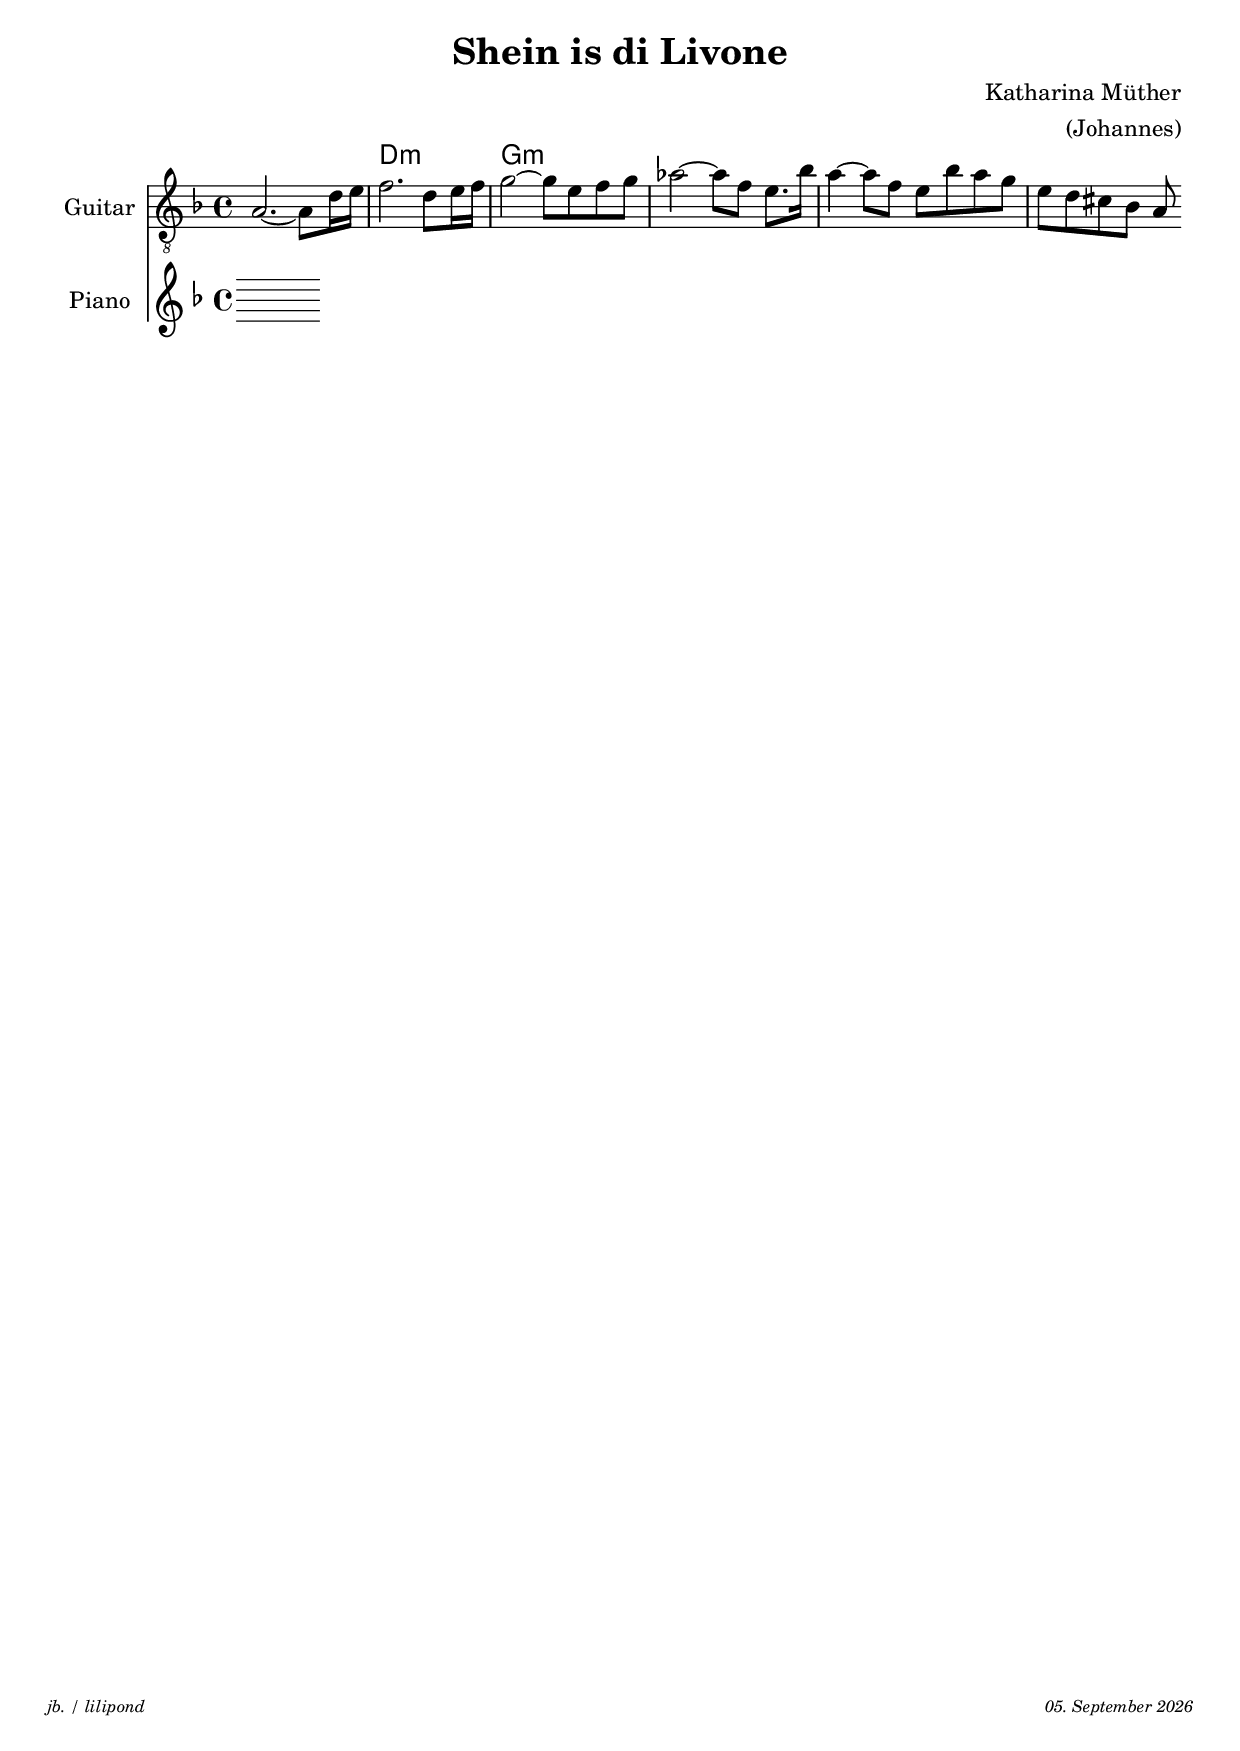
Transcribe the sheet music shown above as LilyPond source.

\version "2.20.0"

\header {
  title = "Shein is di Livone"
  composer = "Katharina Müther"
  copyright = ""
  arranger = "(Johannes)"
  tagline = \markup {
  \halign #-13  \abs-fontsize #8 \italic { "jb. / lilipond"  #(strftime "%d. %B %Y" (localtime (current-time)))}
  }
}

global = {
  \key d \minor
  \time 4/4
}

intro_git = {
  a2.~ a8 d16 e    f2.  d8 e16 f   g2~ g8 e8 f g  as2~ as8 f e8. bes'16 a4~ 8 f8 e bes' a g e d cis bes a}
 
akkorde = \chordmode { 
    s1  d:m g:m %as:7 
    }


intro_akk = {
  
}


\score {
<<
  \new ChordNames
%    \transpose d c 
    \akkorde

  \new Staff \with {
    midiInstrument = "acoustic guitar (nylon)"
    instrumentName = "Guitar"
  } { 
    \clef "treble_8"
    \relative c' {
    \global
    \intro_git
    }
  
  }

  \new PianoStaff \with {
    midiInstrument = "Piano"
    instrumentName = "Piano"
  } { 
      \clef "treble"
      \relative c' {
      \global
      \intro_akk
      }  
    }
 
>>



\layout { }
  \midi {
    \tempo 4=150
  }
}
